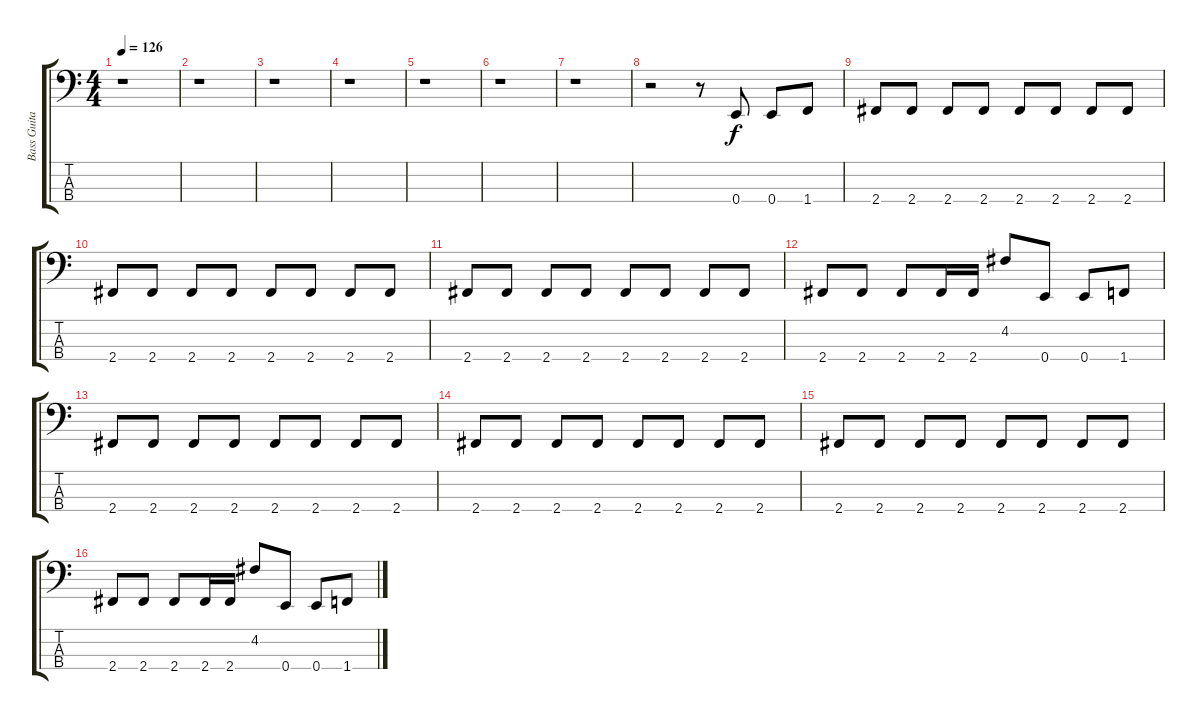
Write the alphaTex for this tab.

\track ("Bass Guitar" "Bass Guita") {instrument electricbassfinger}
\staff {score tabs}
\tuning (G2 D2 A1 E1) {hide}
\ts (4 4)
\tempo 126
\clef f4
\ks c
r.1{dy f instrument electricbassfinger} |
r.1 |
r.1 |
r.1 |
r.1 |
r.1 |
r.1 |
r.2 r.8 0.4.8 0.4.8 1.4.8 |
2.4.8 2.4.8 2.4.8 2.4.8 2.4.8 2.4.8 2.4.8 2.4.8 |
2.4.8 2.4.8 2.4.8 2.4.8 2.4.8 2.4.8 2.4.8 2.4.8 |
2.4.8 2.4.8 2.4.8 2.4.8 2.4.8 2.4.8 2.4.8 2.4.8 |
2.4.8 2.4.8 2.4.8 2.4.16 2.4.16 4.2.8 0.4.8 0.4.8 1.4.8 |
2.4.8 2.4.8 2.4.8 2.4.8 2.4.8 2.4.8 2.4.8 2.4.8 |
2.4.8 2.4.8 2.4.8 2.4.8 2.4.8 2.4.8 2.4.8 2.4.8 |
2.4.8 2.4.8 2.4.8 2.4.8 2.4.8 2.4.8 2.4.8 2.4.8 |
2.4.8 2.4.8 2.4.8 2.4.16 2.4.16 4.2.8 0.4.8 0.4.8 1.4.8
